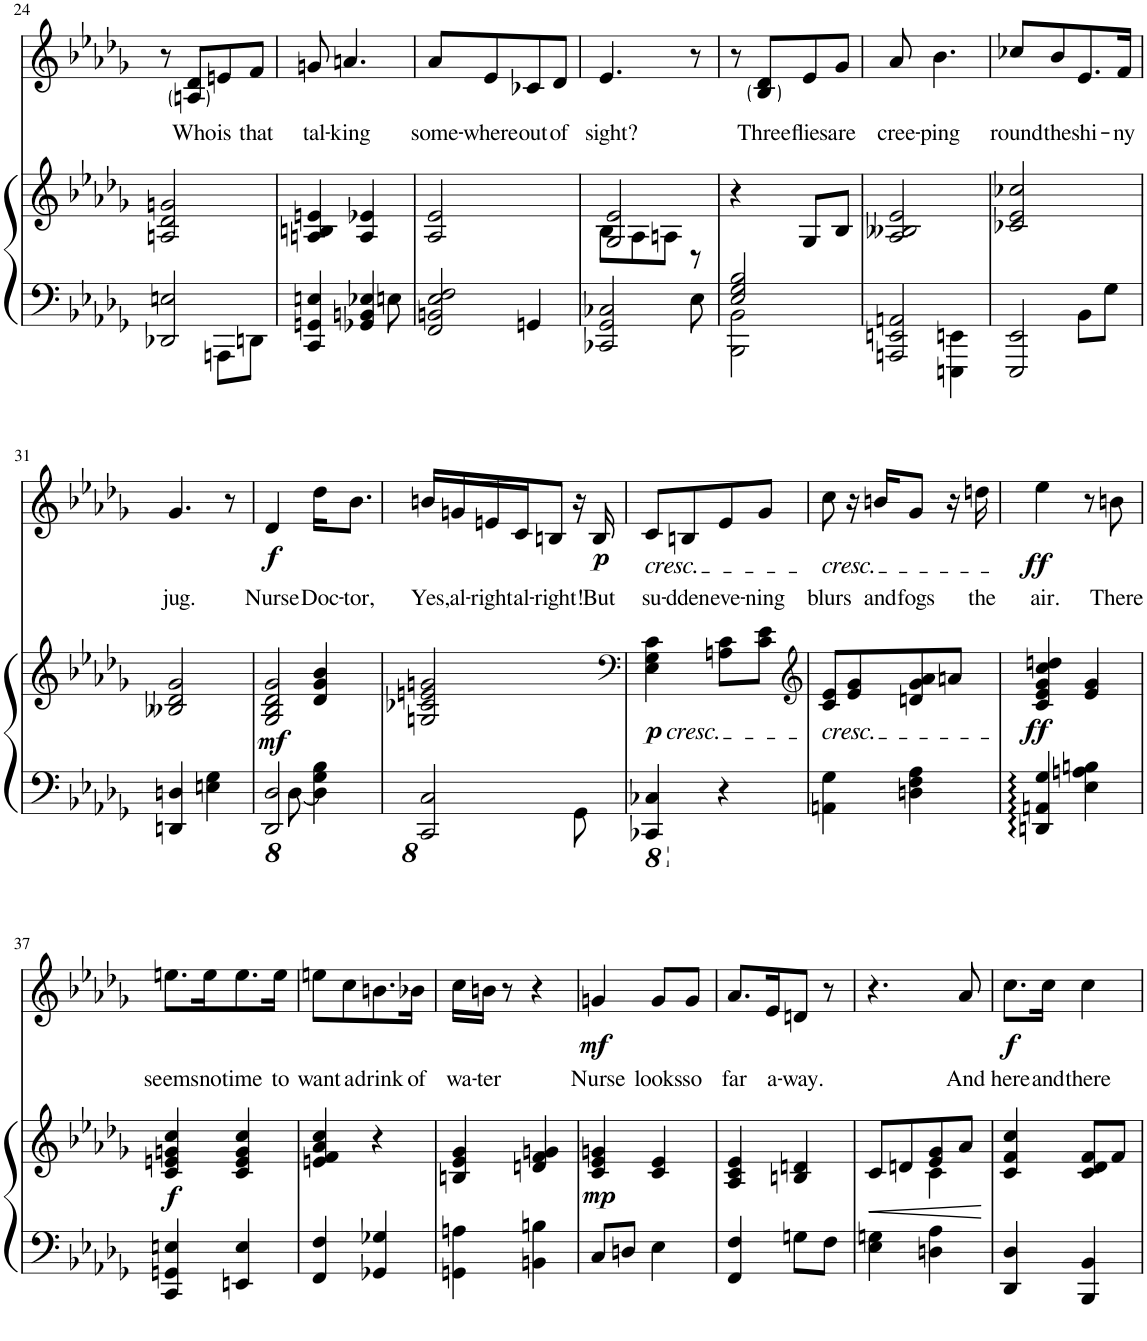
**kern	**kern	**dynam	**kern	**text	**dynam
*part2	*part2	*part2	*part1	*part1	*part1
*staff3	*staff2	*staff2/3	*staff1	*staff1	*staff1
*I"Piano	*	*	*I"Voice	*	*
*I'Pno	*	*	*	*	*
!!LO:PB:g=z
*clefF4	*clefG2	*	*clefG2	*	*
*k[b-e-a-d-g-]	*k[b-e-a-d-g-]	*	*k[b-e-a-d-g-]	*	*
*M4/8	*M4/8	*	*M4/8	*	*
=24	=24	=24	=24	=24	=24
*^	*	*	*	*	*
2DD-X/ 2En/	4ryy	2An/ 2d-/ 2gn/	.	8r	.	.
!	!	!	!	!	!LO:LY:b	!
.	.	.	.	8An/ 8d-/L	Who	.
!	!	!	!	!	!LO:LY:b	!
.	8AAAn\L	.	.	8en/	is	.
!	!	!	!	!	!LO:LY:b	!
.	8DDn\J	.	.	8f/J	that	.
=25	=25	=25	=25	=25	=25	=25
!	!	!	!	!	!LO:LY:b	!
4CC/ 4GGn/ 4En/	4.ryy	4An/ 4Bn/ 4en/	.	8gn/	tal-	.
!	!	!	!	!	!LO:LY:b	!
.	.	.	.	4.an/	-king	.
4GG-X/ 4BBn/ 4E-X/	.	4A/ 4e-X/	.	.	.	.
.	8En\	.	.	.	.	.
=26	=26	=26	=26	=26	=26	=26
!	!	!	!	!	!LO:LY:b	!
2FF/ 2BBn/ 2E-/ 2F/	4ryy	2A-/ 2e-/	.	8a-/L	some-	.
!	!	!	!	!	!LO:LY:b	!
.	.	.	.	8e-/	-where	.
!	!	!	!	!	!LO:LY:b	!
.	4GGn/	.	.	8c-X/	out	.
!	!	!	!	!	!LO:LY:b	!
.	.	.	.	8d-/J	of	.
=27	=27	=27	=27	=27	=27	=27
*	*	*^	*	*	*	*
!	!	!	!	!	!	!LO:LY:b	!
2CC-X/ 2GG-/ 2C-X/	4.ryy	2G-/ 2e-/	8B-\L	.	4.e-/	sight?	.
.	.	.	8A-\	.	.	.	.
.	.	.	8An\J	.	.	.	.
.	8E-\	.	8r	.	8r	.	.
*	*	*v	*v	*	*	*	*
=28	=28	=28	=28	=28	=28	=28
2BBB-\ 2BB-\	2E-/ 2G-/ 2B-/	4r	.	8r	.	.
!	!	!	!	!	!LO:LY:b	!
.	.	.	.	8B-/ 8d-/L	Three	.
!	!	!	!	!	!LO:LY:b	!
.	.	8G-/L	.	8e-/	flies	.
!	!	!	!	!	!LO:LY:b	!
.	.	8B-/J	.	8g-/J	are	.
=29	=29	=29	=29	=29	=29	=29
!	!	!	!	!	!LO:LY:b	!
2AAAn/ 2EEn/ 2AAn/	4ryy	2A-/ 2B--X/ 2e-/	.	8a-/	cree-	.
!	!	!	!	!	!LO:LY:b	!
.	.	.	.	4.b-\	-ping	.
.	4EEEn\ 4EEn\	.	.	.	.	.
=30	=30	=30	=30	=30	=30	=30
!	!	!	!	!	!LO:LY:b	!
2EEE-/ 2EE-/	4ryy	2c-X/ 2e-/ 2cc-X/	.	8cc-X/L	round	.
!	!	!	!	!	!LO:LY:b	!
.	.	.	.	8b-/	the	.
!	!	!	!	!	!LO:LY:b	!
.	8BB-\L	.	.	8.e-/	shi-	.
.	8G-\J	.	.	.	.	.
!	!	!	!	!	!LO:LY:b	!
.	.	.	.	16f/Jk	-ny	.
*v	*v	*	*	*	*	*
!!LO:LB:g=z
=31	=31	=31	=31	=31	=31
!	!	!	!	!LO:LY:b	!
4DDn/ 4Dn/	2B--X/ 2d-/ 2g-/	.	4.g-/	jug.	.
4En\ 4G-\	.	.	.	.	.
.	.	.	8r	.	.
=32	=32	=32	=32	=32	=32
*8ba	*	*	*	*	*
*^	*^	*	*	*	*
!	!	!	!	!LO:DY:b	!	!LO:LY:b	!LO:DY:b
2DDD-/ 2DD-/	8ryy	2G-/ 2B-/ 2d-/ 2g-/	4ryy	mf	4d-/	Nurse	f
.	8DD-\	.	.	.	.	.	.
!	!	!	!	!	!	!LO:LY:b	!
.	4DD-\ 4GG-\ 4BB-\	.	4d-/ 4g-/ 4b-/	.	16dd-\KL	Doc-	.
!	!	!	!	!	!	!LO:LY:b	!
.	.	.	.	.	8.b-\J	-tor,	.
*	*	*v	*v	*	*	*	*
=33	=33	=33	=33	=33	=33	=33
*8ba	*	*	*	*	*	*
!	!	!	!	!	!LO:LY:b	!
2CCC/ 2CC/	4.ryy	2Gn/ 2c-X/ 2en/ 2gn/	.	16bn/LL	Yes,	.
!	!	!	!	!	!LO:LY:b	!
.	.	.	.	16gn/	al-	.
!	!	!	!	!	!LO:LY:b	!
.	.	.	.	16en/	-right	.
!	!	!	!	!	!LO:LY:b	!
.	.	.	.	16c/J	al-	.
!	!	!	!	!	!LO:LY:b	!
.	.	.	.	8Bn/J	-right!	.
.	8GGG-\	.	.	16r	.	.
!	!	!	!	!	!LO:LY:b	!LO:DY:b
.	.	.	.	16B/	But	p
*v	*v	*	*	*	*	*
=34	=34	=34	=34	=34	=34
*	*clefF4	*	*	*	*
*X8ba	*	*	*	*	*
!	!	!	!LO:TX:b:i:t=cresc.	!	!
!	!LO:TX:b:i:t=cresc.	!	!	!	!
!	!	!LO:DY:b	!	!LO:LY:b	!
4CCC-X/ 4CC-X/	4E-\ 4G-\ 4c\	p	8c/L	su-	.
!	!	!	!	!LO:LY:b	!
.	.	.	8Bn/	-dden	.
!	!	!	!	!LO:LY:b	!
4r	8An\ 8c\L	.	8e-/	eve-	.
!	!	!	!	!LO:LY:b	!
.	8c\ 8e-\J	.	8g-/J	-ning	.
=35	=35	=35	=35	=35	=35
*	*clefG2	*	*	*	*
*X8ba	*	*	*	*	*
!	!	!	!LO:TX:b:i:t=cresc.	!	!
!	!LO:TX:b:i:t=cresc.	!	!	!	!
!	!	!	!	!LO:LY:b	!
4AAn\ 4G-\	8c/ 8e-/L	.	8cc\	blurs	.
.	8e-/ 8g-/	.	16r	.	.
!	!	!	!	!LO:LY:b	!
.	.	.	16bn/KL	and	.
!	!	!	!	!LO:LY:b	!
4Dn\ 4F\ 4A-\	8dn/ 8g-/ 8a-/	.	8g-/J	fogs	.
.	8an/J	.	16r	.	.
!	!	!	!	!LO:LY:b	!
.	.	.	16ddn\	the	.
=36	=36	=36	=36	=36	=36
!	!	!LO:DY:b	!	!LO:LY:b	!LO:DY:b
4DDn/: 4AAn/: 4G-/:	4c/ 4e-/ 4g-/ 4cc/ 4ddn/	ff	4ee-\	air.	ff
4E-\ 4An\ 4Bn\	4e-/ 4g-/	.	8r	.	.
!	!	!	!	!LO:LY:b	!
.	.	.	8bn\	There	.
!!LO:LB:g=z
=37	=37	=37	=37	=37	=37
!	!	!LO:DY:b	!	!LO:LY:b	!
4CC/ 4GGn/ 4En/	4c/ 4en/ 4gn/ 4cc/	f	8.een\L	seems	.
!	!	!	!	!LO:LY:b	!
.	.	.	16ee\K	no	.
!	!	!	!	!LO:LY:b	!
4EEn/ 4E/	4c/ 4e/ 4g/ 4cc/	.	8.ee\	time	.
!	!	!	!	!LO:LY:b	!
.	.	.	16ee\Jk	to	.
=38	=38	=38	=38	=38	=38
!	!	!	!	!LO:LY:b	!
4FF/ 4F/	4en/ 4f/ 4a-/ 4cc/	.	8een\L	want	.
!	!	!	!	!LO:LY:b	!
.	.	.	8cc\	a	.
!	!	!	!	!LO:LY:b	!
4GG-X/ 4G-X/	4r	.	8.bn\	drink	.
!	!	!	!	!LO:LY:b	!
.	.	.	16b-X\Jk	of	.
=39	=39	=39	=39	=39	=39
!	!	!	!	!LO:LY:b	!
4GGn\ 4An\	4Bn/ 4e-/ 4g-/	.	16cc\LL	wa-	.
!	!	!	!	!LO:LY:b	!
.	.	.	16bn\JJ	-ter	.
.	.	.	8r	.	.
4BBn\ 4Bn\	4dn/ 4f/ 4gn/	.	4r	.	.
=40	=40	=40	=40	=40	=40
!	!	!LO:DY:b	!	!LO:LY:b	!LO:DY:b
8C/L	4c/ 4e-/ 4gn/	mp	4gn/	Nurse	mf
8Dn/J	.	.	.	.	.
!	!	!	!	!LO:LY:b	!
4E-\	4c/ 4e-/	.	8g/L	looks	.
!	!	!	!	!LO:LY:b	!
.	.	.	8g/J	so	.
=41	=41	=41	=41	=41	=41
!	!	!	!	!LO:LY:b	!
4FF/ 4F/	4A-/ 4c/ 4e-/	.	8.a-/L	far	.
!	!	!	!	!LO:LY:b	!
.	.	.	16e-/K	a-	.
!	!	!	!	!LO:LY:b	!
8Gn\L	4Bn/ 4dn/	.	8dn/J	-way.	.
8F\J	.	.	8r	.	.
=42	=42	=42	=42	=42	=42
!	!	!LO:HP:b	!	!	!
*	*^	*	*	*	*
4E-\ 4Gn\	8c/L	4ryy	<	4.r	.	.
.	8dn/	.	.	.	.	.
4Dn\ 4A-\	8e-/ 8g-/	4c\	.	.	.	.
!	!	!	!	!	!LO:LY:b	!
.	8a-/J	.	.	8a-/	And	.
*	*v	*v	*	*	*	*
.	.	[	.	.	.
=43	=43	=43	=43	=43	=43
!	!	!	!	!LO:LY:b	!LO:DY:b
4DD-/ 4D-/	4c/ 4f/ 4cc/	.	8.cc\L	here	f
!	!	!	!	!LO:LY:b	!
.	.	.	16cc\Jk	and	.
!	!	!	!	!LO:LY:b	!
4BBB-/ 4BB-/	8c/ 8d-/ 8f/L	.	4cc\	there	.
.	8f/J	.	.	.	.
=	=	=	=	=	=
*-	*-	*-	*-	*-	*-
